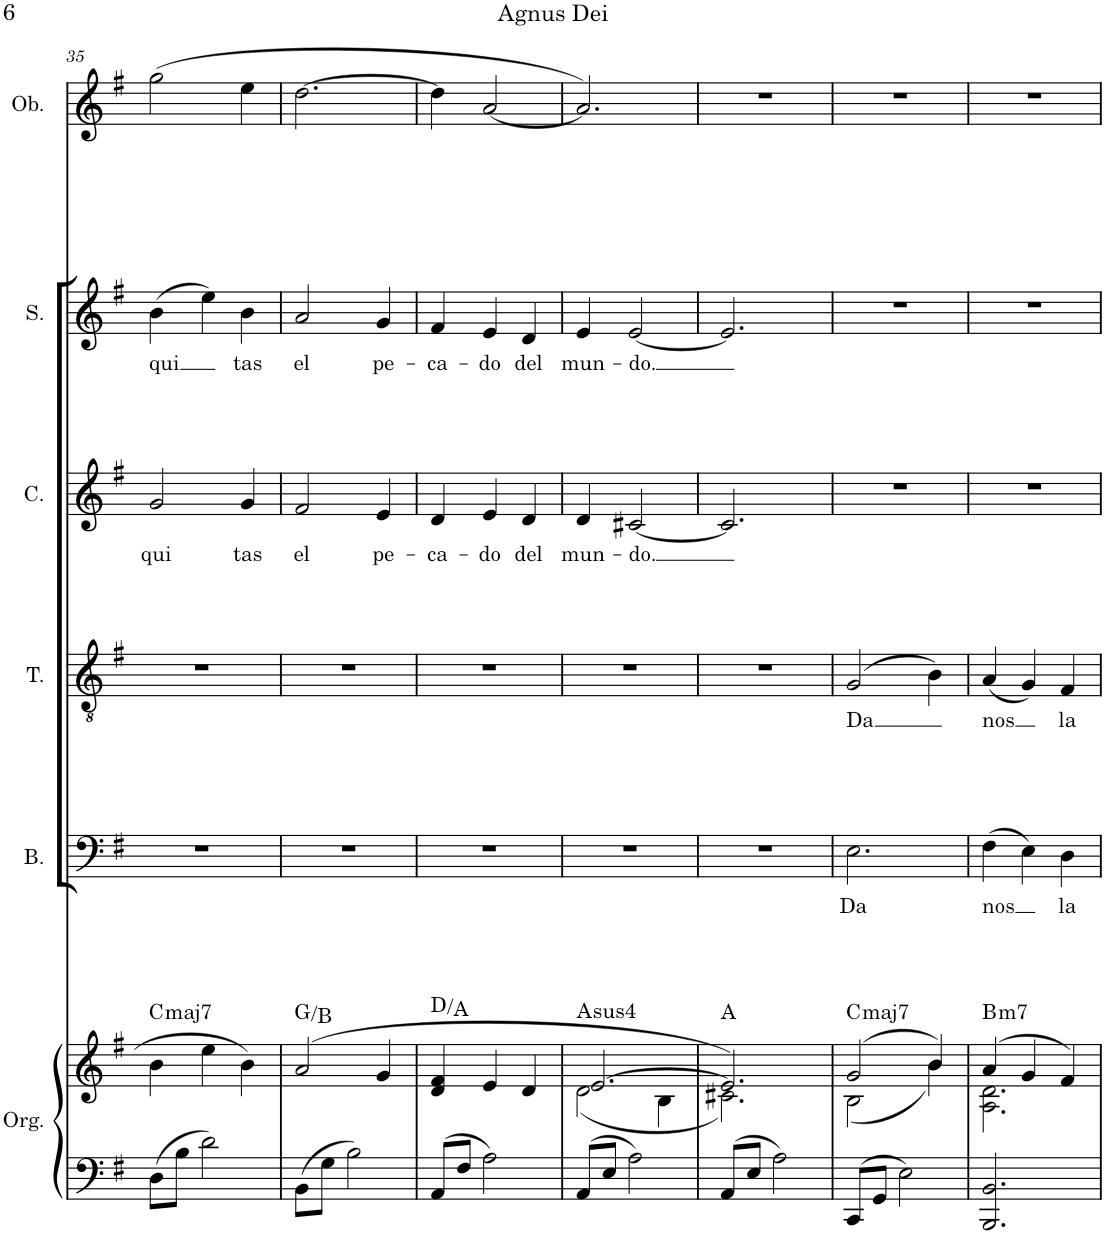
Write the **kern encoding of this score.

**kern	**kern	**harte	**kern	**text	**kern	**text	**kern	**text	**kern	**text	**kern
*part6	*part6	*part6	*part5	*part5	*part4	*part4	*part3	*part3	*part2	*part2	*part1
*staff7	*staff6	*	*staff5	*staff5	*staff4	*staff4	*staff3	*staff3	*staff2	*staff2	*staff1
*I"Órgano	*	*	*I"Bajo	*	*I"Tenor	*	*I"Contralto	*	*I"Soprano	*	*I"Oboe
*	*	*	*I'B.	*	*I'T.	*	*I'C.	*	*I'S.	*	*I'Ob.
!!LO:PB:g=z
*clefF4	*clefG2	*	*clefF4	*	*clefGv2	*	*clefG2	*	*clefG2	*	*clefG2
*k[f#]	*k[f#]	*	*k[f#]	*	*k[f#]	*	*k[f#]	*	*k[f#]	*	*k[f#]
*M3/4	*M3/4	*	*M3/4	*	*M3/4	*	*M3/4	*	*M3/4	*	*M3/4
=35	=35	=35	=35	=35	=35	=35	=35	=35	=35	=35	=35
!	!	!LO:H:kt=maj7	!	!	!	!	!	!LO:LY:b	!	!LO:LY:b	!
8D\L	4b\	C:maj7	2.r	.	2.r	.	2g/	qui	(4b\	qui	(2gg\
8B\J	.	.	.	.	.	.	.	.	.	.	.
2d\	4ee\	.	.	.	.	.	.	.	4ee\)	.	.
!	!	!	!	!	!	!	!	!LO:LY:b	!	!LO:LY:b	!
.	4b\	.	.	.	.	.	4g/	tas	4b\	tas	4ee\
=36	=36	=36	=36	=36	=36	=36	=36	=36	=36	=36	=36
!	!	!	!	!	!	!	!	!LO:LY:b	!	!LO:LY:b	!
8BB\L	(2a/	G:maj/3	2.r	.	2.r	.	2f#/	el	2a/	el	[2.dd\
8G\J	.	.	.	.	.	.	.	.	.	.	.
2B\	.	.	.	.	.	.	.	.	.	.	.
!	!	!	!	!	!	!	!	!LO:LY:b	!	!LO:LY:b	!
.	4g/	.	.	.	.	.	4e/	pe-	4g/	pe-	.
=37	=37	=37	=37	=37	=37	=37	=37	=37	=37	=37	=37
!	!	!	!	!	!	!	!	!LO:LY:b	!	!LO:LY:b	!
8AA/L	4d/ 4f#/	D:maj/5	2.r	.	2.r	.	4d/	-ca-	4f#/	-ca-	4dd\]
8F#/J	.	.	.	.	.	.	.	.	.	.	.
!	!	!	!	!	!	!	!	!LO:LY:b	!	!LO:LY:b	!
2A\	4e/	.	.	.	.	.	4e/	-do	4e/	-do	[2a/
!	!	!	!	!	!	!	!	!LO:LY:b	!	!LO:LY:b	!
.	4d/	.	.	.	.	.	4d/	del	4d/	del	.
=38	=38	=38	=38	=38	=38	=38	=38	=38	=38	=38	=38
*	*^	*	*	*	*	*	*	*	*	*	*
!	!	!	!LO:H:kt=4	!	!	!	!	!	!LO:LY:b	!	!LO:LY:b	!
8AA/L	[2.e/	(2d\	A:sus4	2.r	.	2.r	.	4d/	mun-	4e/	mun-	2.a/])
8E/J	.	.	.	.	.	.	.	.	.	.	.	.
!	!	!	!	!	!	!	!	!	!LO:LY:b	!	!LO:LY:b	!
2A\	.	.	.	.	.	.	.	[2c#X/	-do.	[2e/	-do.	.
.	.	4B\	.	.	.	.	.	.	.	.	.	.
=39	=39	=39	=39	=39	=39	=39	=39	=39	=39	=39	=39	=39
8AA/L	2.e/])	2.c#X\)	A:maj	2.r	.	2.r	.	2.c#/]	.	2.e/]	.	2.r
8E/J	.	.	.	.	.	.	.	.	.	.	.	.
2A\	.	.	.	.	.	.	.	.	.	.	.	.
=40	=40	=40	=40	=40	=40	=40	=40	=40	=40	=40	=40	=40
!	!	!	!LO:H:kt=maj7	!	!LO:LY:b	!	!LO:LY:b	!	!	!	!	!
8CC/L	(2g/	(2B\	C:maj7	2.E\	-Da	(2G/	-Da	2.r	.	2.r	.	2.r
8GG/J	.	.	.	.	.	.	.	.	.	.	.	.
2E\	.	.	.	.	.	.	.	.	.	.	.	.
.	4b/)	4b\)	.	.	.	4B\)	.	.	.	.	.	.
=41	=41	=41	=41	=41	=41	=41	=41	=41	=41	=41	=41	=41
!	!	!	!LO:H:kt=m7	!	!LO:LY:b	!	!LO:LY:b	!	!	!	!	!
2.BBB/ 2.BB/	(4a/	2.A\ 2.d\	B:min7	(4F#\	nos	(4A/	nos	2.r	.	2.r	.	2.r
.	4g/	.	.	4E\)	.	4G/)	.	.	.	.	.	.
!	!	!	!	!	!LO:LY:b	!	!LO:LY:b	!	!	!	!	!
.	4f#/)	.	.	4D\	la	4F#/	la	.	.	.	.	.
*	*v	*v	*	*	*	*	*	*	*	*	*	*
=	=	=	=	=	=	=	=	=	=	=	=
*-	*-	*-	*-	*-	*-	*-	*-	*-	*-	*-	*-
